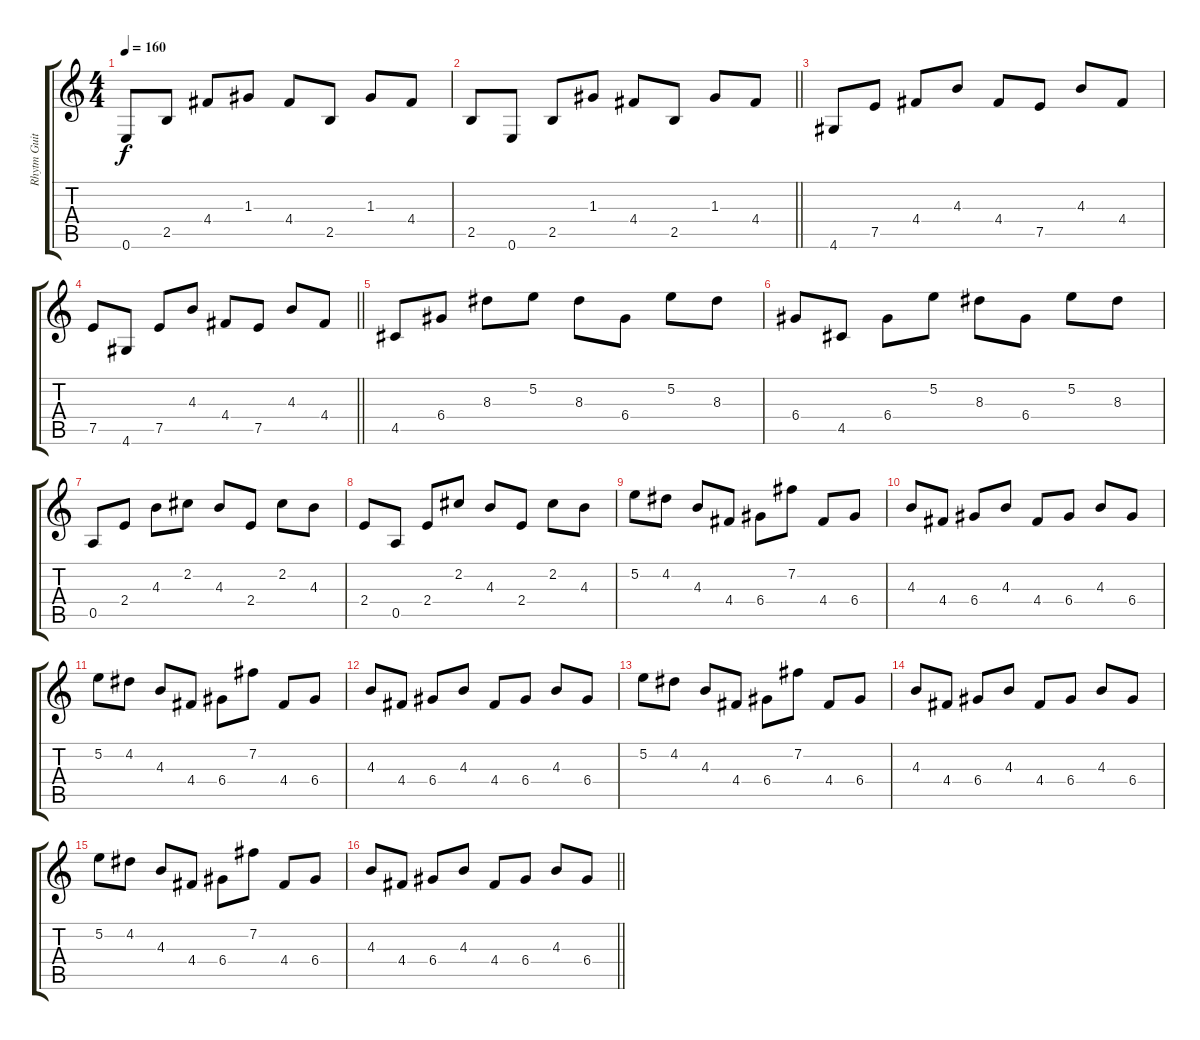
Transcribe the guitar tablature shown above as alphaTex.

\track ("Rhytm Guitar" "Rhytm Guit") {instrument acousticguitarsteel}
\staff {score tabs}
\tuning (E4 B3 G3 D3 A2 E2) {hide}
\ts (4 4)
\tempo 160
\clef g2
\ks c
0.6.8{dy f} 2.5.8 4.4.8 1.3.8 4.4.8 2.5.8 1.3.8 4.4.8 |
\barLineRight lightlight
2.5.8 0.6.8 2.5.8 1.3.8 4.4.8 2.5.8 1.3.8 4.4.8 |
4.6.8 7.5.8 4.4.8 4.3.8 4.4.8 7.5.8 4.3.8 4.4.8 |
\barLineRight lightlight
7.5.8 4.6.8 7.5.8 4.3.8 4.4.8 7.5.8 4.3.8 4.4.8 |
4.5.8 6.4.8 8.3.8 5.2.8 8.3.8 6.4.8 5.2.8 8.3.8 |
6.4.8 4.5.8 6.4.8 5.2.8 8.3.8 6.4.8 5.2.8 8.3.8 |
0.5.8 2.4.8 4.3.8 2.2.8 4.3.8 2.4.8 2.2.8 4.3.8 |
2.4.8 0.5.8 2.4.8 2.2.8 4.3.8 2.4.8 2.2.8 4.3.8 |
5.2.8 4.2.8 4.3.8 4.4.8 6.4.8 7.2.8 4.4.8 6.4.8 |
4.3.8 4.4.8 6.4.8 4.3.8 4.4.8 6.4.8 4.3.8 6.4.8 |
5.2.8 4.2.8 4.3.8 4.4.8 6.4.8 7.2.8 4.4.8 6.4.8 |
4.3.8 4.4.8 6.4.8 4.3.8 4.4.8 6.4.8 4.3.8 6.4.8 |
5.2.8 4.2.8 4.3.8 4.4.8 6.4.8 7.2.8 4.4.8 6.4.8 |
4.3.8 4.4.8 6.4.8 4.3.8 4.4.8 6.4.8 4.3.8 6.4.8 |
5.2.8 4.2.8 4.3.8 4.4.8 6.4.8 7.2.8 4.4.8 6.4.8 |
\barLineRight lightlight
4.3.8 4.4.8 6.4.8 4.3.8 4.4.8 6.4.8 4.3.8 6.4.8
